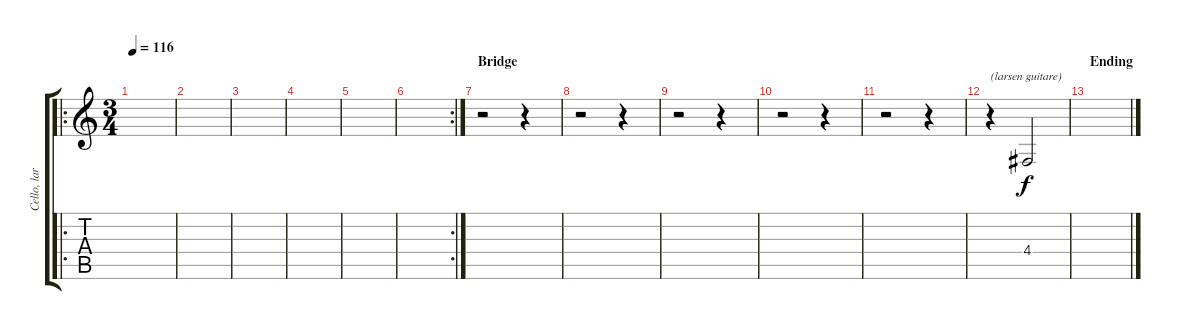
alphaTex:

\track ("Cello, larsens" "Cello, lar") {instrument cello}
\staff {score tabs}
\tuning (E4 B3 G3 D3 A2 E2) {hide}
\ro
\ts (3 4)
\tempo 116
\clef g2
\ks c
|
|
|
|
|
\rc 2
|
\section ("" "Bridge")
r.2 r.4 |
r.2 r.4 |
r.2 r.4 |
r.2 r.4 |
r.2 r.4 |
r.4{txt "(larsen guitare)" volume 16 instrument guitarharmonics} 4.4.2 |
\section ("" "Ending")
